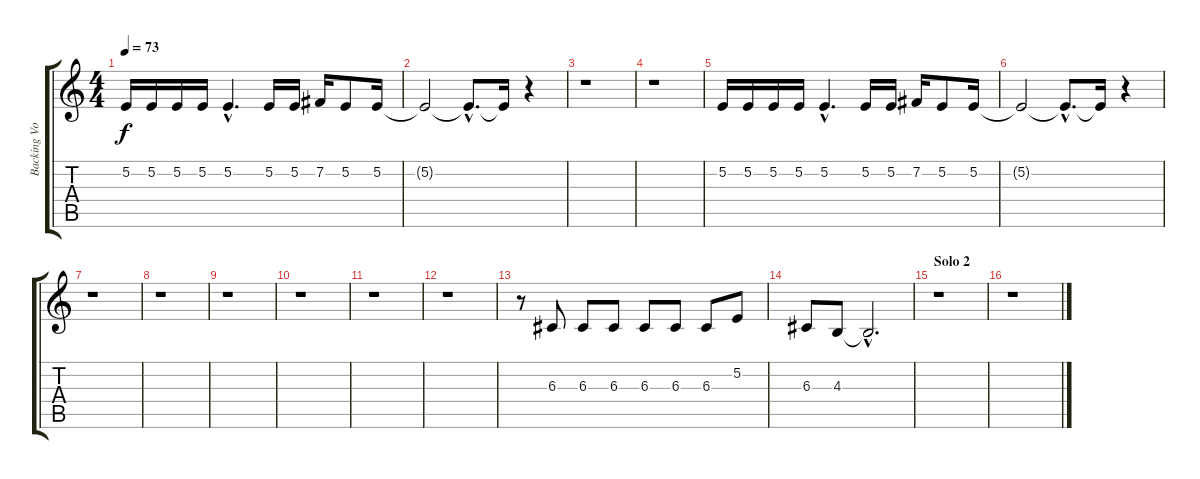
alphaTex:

\track ("Backing Vocal" "Backing Vo") {instrument acousticgrandpiano}
\staff {score tabs}
\tuning (E4 B3 G3 D3 A2 E2) {hide}
\ts (4 4)
\tempo 73
\clef g2
\ks c
5.2.16{dy f} 5.2.16 5.2.16 5.2.16 5.2{hac}.4{d} 5.2.16 5.2.16 7.2.16 5.2.8 5.2.16 |
5.2{t}.2 5.2{hac t}.8{d} 5.2{t}.16 r.4 |
r.1 |
r.1 |
5.2.16 5.2.16 5.2.16 5.2.16 5.2{hac}.4{d} 5.2.16 5.2.16 7.2.16 5.2.8 5.2.16 |
5.2{t}.2 5.2{hac t}.8{d} 5.2{t}.16 r.4 |
r.1 |
r.1 |
r.1 |
r.1 |
r.1 |
r.1 |
r.8 6.3.8 6.3.8 6.3.8 6.3.8 6.3.8 6.3.8 5.2.8 |
6.3.8 4.3.8 4.3{hac t}.2{d} |
\section ("" "Solo 2")
r.1 |
r.1
